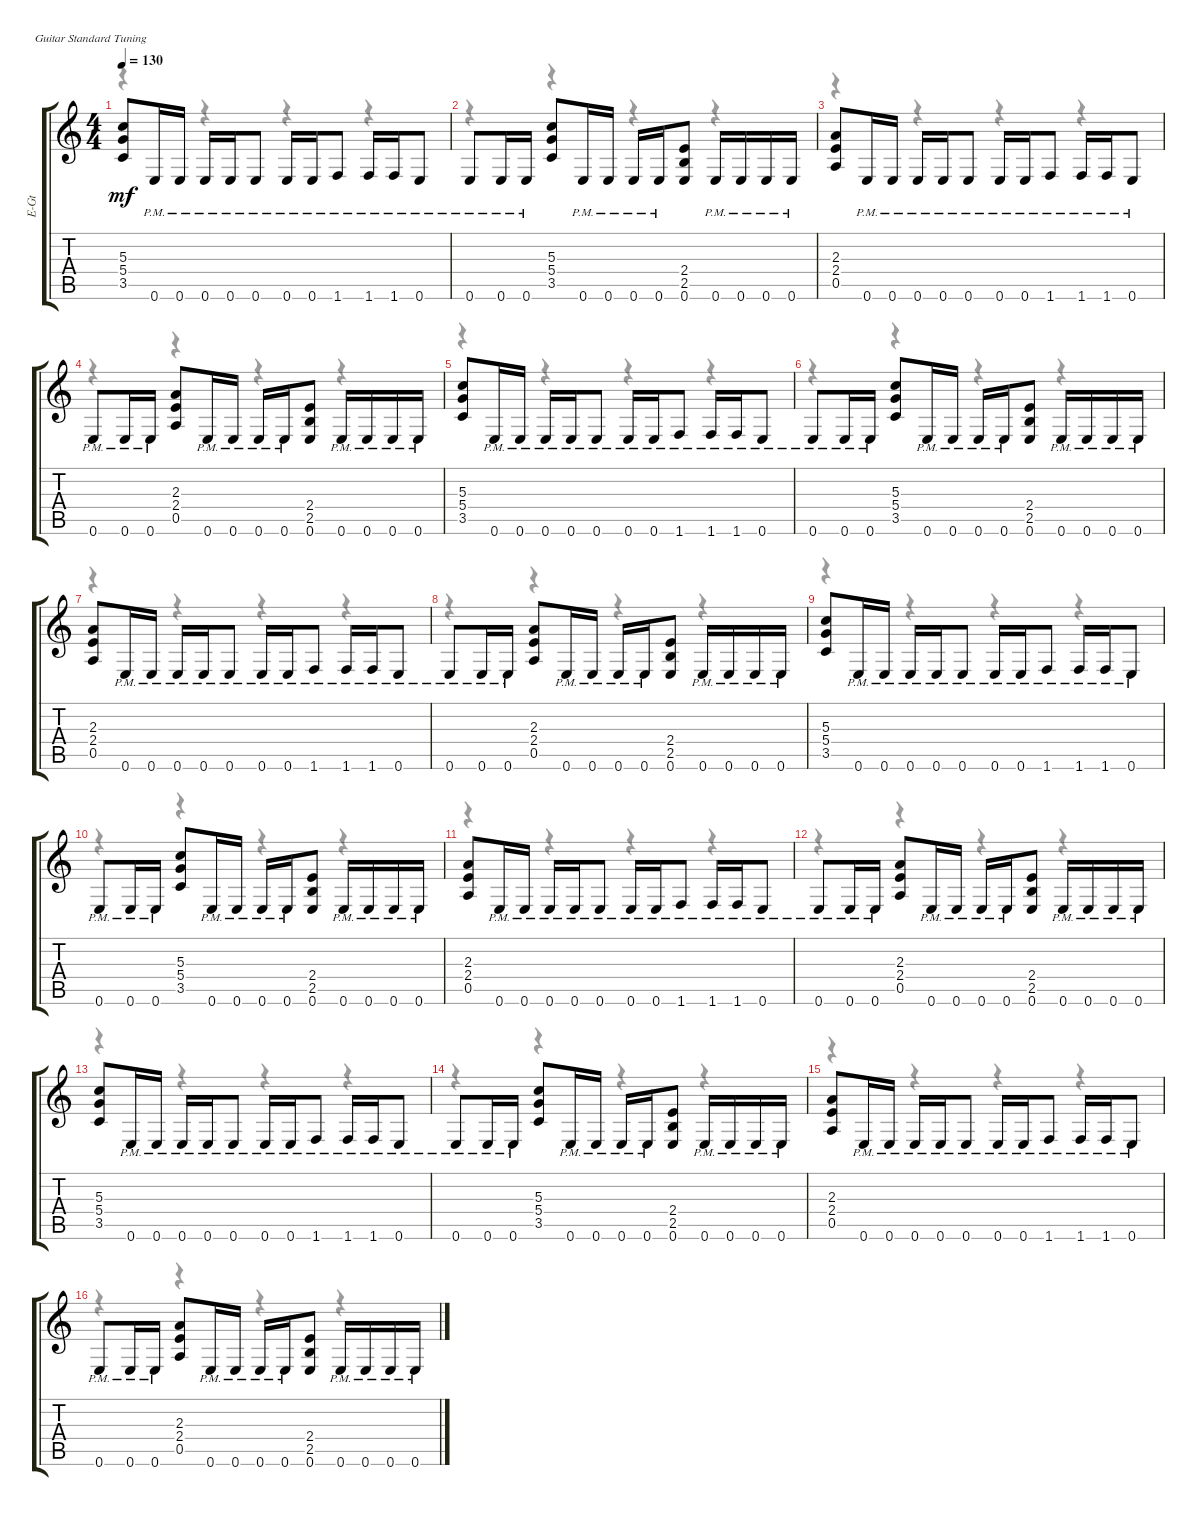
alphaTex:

\bracketExtendMode groupsimilarinstruments
\track ("Kirk Hammett (Lead)" "E-Gt") {instrument distortionguitar}
\staff {score tabs}
\tuning (E4 B3 G3 D3 A2 E2)
\voice
\ts (4 4)
\tempo 130
\clef g2
\ks c
(5.3 5.4 3.5).8{dy mf} 0.6{pm}.16 0.6{pm}.16 0.6{pm}.16 0.6{pm}.16 0.6{pm}.8 0.6{pm}.16 0.6{pm}.16 1.6{pm}.8 1.6{pm}.16 1.6{pm}.16 0.6{pm}.8 |
0.6{pm}.8 0.6{pm}.16 0.6{pm}.16 (5.3 5.4 3.5).8 0.6{pm}.16 0.6{pm}.16 0.6{pm}.16 0.6{pm}.16 (2.4 2.5 0.6).8 0.6{pm}.16 0.6{pm}.16 0.6{pm}.16 0.6{pm}.16 |
(2.3 2.4 0.5).8 0.6{pm}.16 0.6{pm}.16 0.6{pm}.16 0.6{pm}.16 0.6{pm}.8 0.6{pm}.16 0.6{pm}.16 1.6{pm}.8 1.6{pm}.16 1.6{pm}.16 0.6{pm}.8 |
0.6{pm}.8 0.6{pm}.16 0.6{pm}.16 (2.3 2.4 0.5).8 0.6{pm}.16 0.6{pm}.16 0.6{pm}.16 0.6{pm}.16 (2.4 2.5 0.6).8 0.6{pm}.16 0.6{pm}.16 0.6{pm}.16 0.6{pm}.16 |
(5.3 5.4 3.5).8 0.6{pm}.16 0.6{pm}.16 0.6{pm}.16 0.6{pm}.16 0.6{pm}.8 0.6{pm}.16 0.6{pm}.16 1.6{pm}.8 1.6{pm}.16 1.6{pm}.16 0.6{pm}.8 |
0.6{pm}.8 0.6{pm}.16 0.6{pm}.16 (5.3 5.4 3.5).8 0.6{pm}.16 0.6{pm}.16 0.6{pm}.16 0.6{pm}.16 (2.4 2.5 0.6).8 0.6{pm}.16 0.6{pm}.16 0.6{pm}.16 0.6{pm}.16 |
(2.3 2.4 0.5).8 0.6{pm}.16 0.6{pm}.16 0.6{pm}.16 0.6{pm}.16 0.6{pm}.8 0.6{pm}.16 0.6{pm}.16 1.6{pm}.8 1.6{pm}.16 1.6{pm}.16 0.6{pm}.8 |
0.6{pm}.8 0.6{pm}.16 0.6{pm}.16 (2.3 2.4 0.5).8 0.6{pm}.16 0.6{pm}.16 0.6{pm}.16 0.6{pm}.16 (2.4 2.5 0.6).8 0.6{pm}.16 0.6{pm}.16 0.6{pm}.16 0.6{pm}.16 |
(5.3 5.4 3.5).8 0.6{pm}.16 0.6{pm}.16 0.6{pm}.16 0.6{pm}.16 0.6{pm}.8 0.6{pm}.16 0.6{pm}.16 1.6{pm}.8 1.6{pm}.16 1.6{pm}.16 0.6{pm}.8 |
0.6{pm}.8 0.6{pm}.16 0.6{pm}.16 (5.3 5.4 3.5).8 0.6{pm}.16 0.6{pm}.16 0.6{pm}.16 0.6{pm}.16 (2.4 2.5 0.6).8 0.6{pm}.16 0.6{pm}.16 0.6{pm}.16 0.6{pm}.16 |
(2.3 2.4 0.5).8 0.6{pm}.16 0.6{pm}.16 0.6{pm}.16 0.6{pm}.16 0.6{pm}.8 0.6{pm}.16 0.6{pm}.16 1.6{pm}.8 1.6{pm}.16 1.6{pm}.16 0.6{pm}.8 |
0.6{pm}.8 0.6{pm}.16 0.6{pm}.16 (2.3 2.4 0.5).8 0.6{pm}.16 0.6{pm}.16 0.6{pm}.16 0.6{pm}.16 (2.4 2.5 0.6).8 0.6{pm}.16 0.6{pm}.16 0.6{pm}.16 0.6{pm}.16 |
(5.3 5.4 3.5).8 0.6{pm}.16 0.6{pm}.16 0.6{pm}.16 0.6{pm}.16 0.6{pm}.8 0.6{pm}.16 0.6{pm}.16 1.6{pm}.8 1.6{pm}.16 1.6{pm}.16 0.6{pm}.8 |
0.6{pm}.8 0.6{pm}.16 0.6{pm}.16 (5.3 5.4 3.5).8 0.6{pm}.16 0.6{pm}.16 0.6{pm}.16 0.6{pm}.16 (2.4 2.5 0.6).8 0.6{pm}.16 0.6{pm}.16 0.6{pm}.16 0.6{pm}.16 |
(2.3 2.4 0.5).8 0.6{pm}.16 0.6{pm}.16 0.6{pm}.16 0.6{pm}.16 0.6{pm}.8 0.6{pm}.16 0.6{pm}.16 1.6{pm}.8 1.6{pm}.16 1.6{pm}.16 0.6{pm}.8 |
0.6{pm}.8 0.6{pm}.16 0.6{pm}.16 (2.3 2.4 0.5).8 0.6{pm}.16 0.6{pm}.16 0.6{pm}.16 0.6{pm}.16 (2.4 2.5 0.6).8 0.6{pm}.16 0.6{pm}.16 0.6{pm}.16 0.6{pm}.16
\voice
\clef g2
\ottava regular
\simile none
\ks c
r.4{dy mf} r.4 r.4 r.4 |
r.4 r.4 r.4 r.4 |
r.4 r.4 r.4 r.4 |
r.4 r.4 r.4 r.4 |
r.4 r.4 r.4 r.4 |
r.4 r.4 r.4 r.4 |
r.4 r.4 r.4 r.4 |
r.4 r.4 r.4 r.4 |
r.4 r.4 r.4 r.4 |
r.4 r.4 r.4 r.4 |
r.4 r.4 r.4 r.4 |
r.4 r.4 r.4 r.4 |
r.4 r.4 r.4 r.4 |
r.4 r.4 r.4 r.4 |
r.4 r.4 r.4 r.4 |
r.4 r.4 r.4 r.4
